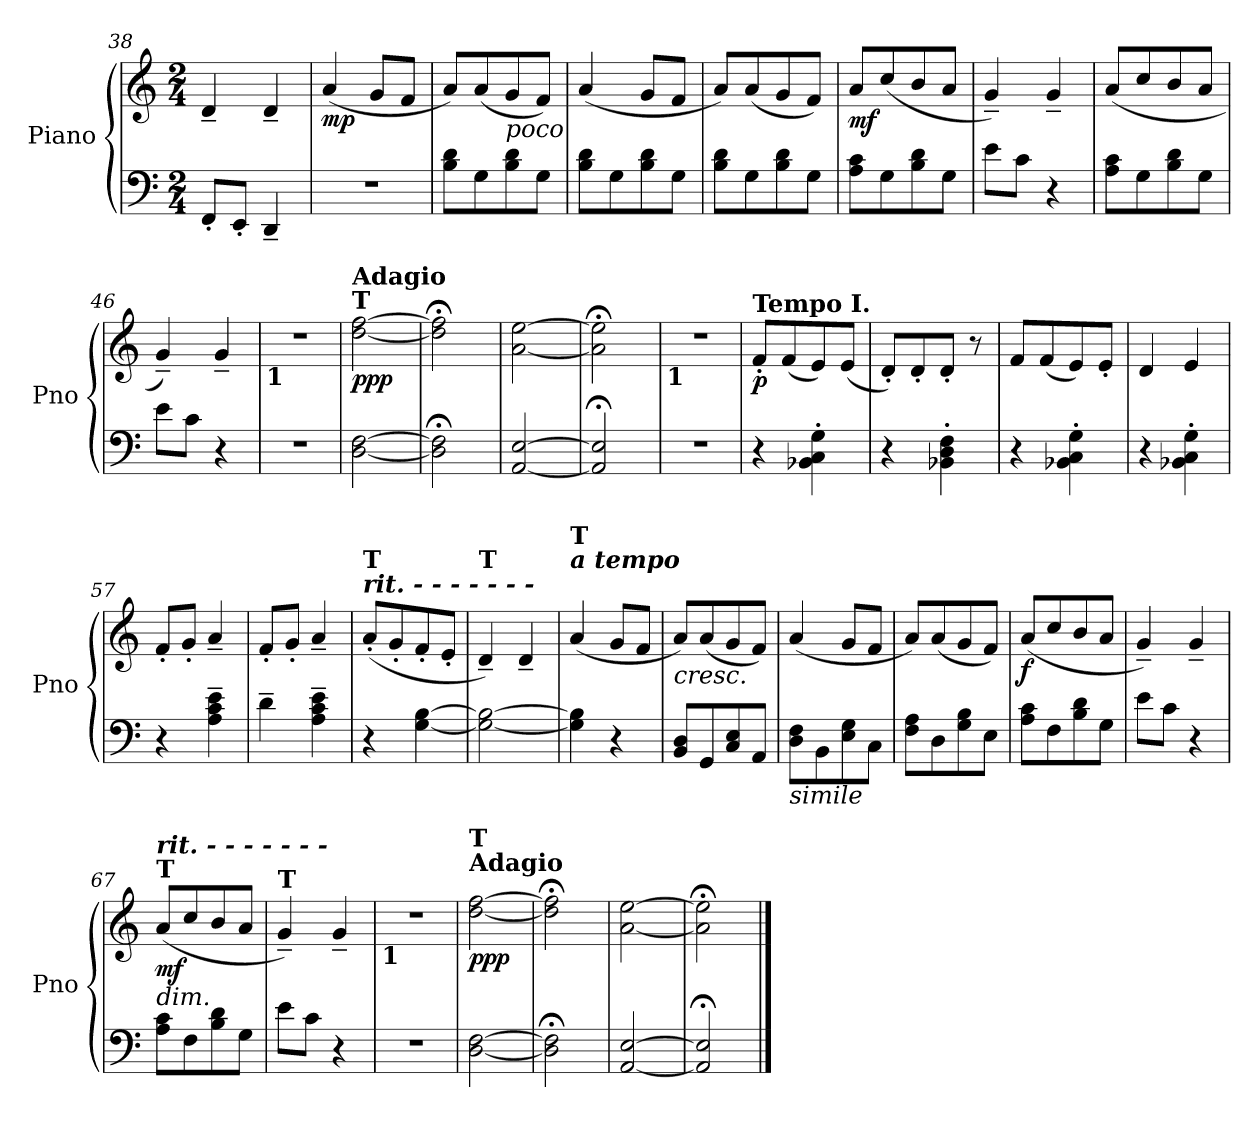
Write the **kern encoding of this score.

**kern	**kern	**dynam
*part1	*part1	*part1
*staff2	*staff1	*staff1/2
*I"Piano	*	*
*I'Pno	*	*
*clefF4	*clefG2	*
*k[]	*k[]	*
*M2/4	*M2/4	*
=38	=38	=38
8FF'/L	4d~/	.
8EE'/J	.	.
4DD~/	4d~/	.
=39	=39	=39
!	!	!LO:DY:b
2r	(<4a/	mp
.	8g/L	.
.	8f/J	.
=40	=40	=40
8B\ 8d\L	8a/L)	.
8G\	(<8a/	.
!	!LO:TX:b:i:t=poco	!
8B\ 8d\	8g/	.
8G\J	8f/J)	.
!!LO:LB:g=z
=41	=41	=41
8B\ 8d\L	(<4a/	.
8G\	.	.
8B\ 8d\	8g/L	.
8G\J	8f/J	.
=42	=42	=42
8B\ 8d\L	8a/L)	.
8G\	(<8a/	.
8B\ 8d\	8g/	.
8G\J	8f/J)	.
=43	=43	=43
!	!	!LO:DY:b
8A\ 8c\L	8a/L	mf
8G\	(<8cc/	.
8B\ 8d\	8b/	.
8G\J	8a/J	.
=44	=44	=44
8e\L	4g~/)	.
8c\J	.	.
4r	4g~/	.
=45	=45	=45
8A\ 8c\L	(<8a/L	.
!	!	!LO:DY:b
8G\	8cc/	other-dynamics
8B\ 8d\	8b/	.
8G\J	8a/J	.
=46	=46	=46
8e\L	4g~/)	.
8c\J	.	.
4r	4g~/	.
=47	=47	=47
!	!LO:TX:b:B:t=1	!
2r	2r	.
=48	=48	=48
!	!LO:TX:a:B:t=T	!
!	!LO:TX:a:B:t=Adagio	!
!	!	!LO:DY:b
[2D\ [2F\	[2dd\ [2ff\	ppp
=49	=49	=49
2D\];< 2F\];<	2dd\];< 2ff\];<	.
=50	=50	=50
[2AA/ [2E/	[2a\ [2ee\	.
=51	=51	=51
2AA/];< 2E/];<	2a\];< 2ee\];<	.
=52	=52	=52
!	!LO:TX:b:B:t=1	!
2r	2r	.
!!LO:PB:g=z
=53	=53	=53
!	!LO:TX:a:B:t=Tempo I.	!
!	!	!LO:DY:b
4r	8f'/L	p
.	(<8f/	.
4BB-X\' 4C\' 4G\'	8e/)	.
.	(<8e/J	.
=54	=54	=54
4r	8d'/L)	.
.	8d'/	.
4BB-X\' 4D\' 4F\'	8d'/J	.
.	8r	.
=55	=55	=55
4r	8f/L	.
.	(<8f/	.
4BB-X\' 4C\' 4G\'	8e/)	.
.	8e'/J	.
=56	=56	=56
4r	4d/	.
4BB-X\' 4C\' 4G\'	4e/	.
=57	=57	=57
4r	8f'/L	.
.	8g'/J	.
4A\~ 4c\~ 4e\~	4a~/	.
=58	=58	=58
4d~\	8f'/L	.
.	8g'/J	.
4A\~ 4c\~ 4e\~	4a~/	.
=59	=59	=59
!	!LO:TX:a:Bi:t=rit.    -    -    -    -    -    -    -	!
!	!LO:TX:a:B:t=T	!
4r	(<8a'/L	.
.	8g'/	.
[4G\ [4B\	8f'/	.
.	8e'/J	.
=60	=60	=60
!	!LO:TX:a:B:t=T	!
2G\_ 2B\_	4d~/)	.
.	4d~/	.
=61	=61	=61
!	!LO:TX:a:Bi:t=a tempo	!
!	!LO:TX:a:B:t=T	!
4G\] 4B\]	(<4a/	.
4r	8g/L	.
.	8f/J	.
=62	=62	=62
!	!LO:TX:b:i:t=cresc.	!
8BB/ 8D/L	8a/L)	.
8GG/	(<8a/	.
8C/ 8E/	8g/	.
8AA/J	8f/J)	.
!!LO:LB:g=z
=63	=63	=63
!LO:TX:b:i:t=simile	!	!
8D\ 8F\L	(<4a/	.
8BB\	.	.
8E\ 8G\	8g/L	.
8C\J	8f/J	.
=64	=64	=64
8F\ 8A\L	8a/L)	.
8D\	(<8a/	.
8G\ 8B\	8g/	.
8E\J	8f/J)	.
=65	=65	=65
!	!	!LO:DY:b
8A\ 8c\L	(<8a/L	f
8F\	8cc/	.
8B\ 8d\	8b/	.
8G\J	8a/J	.
=66	=66	=66
8e\L	4g~/)	.
8c\J	.	.
4r	4g~/	.
=67	=67	=67
!	!LO:TX:a:B:t=T	!
!	!LO:TX:a:Bi:t=rit.    -    -    -    -    -    -    -	!
!	!LO:TX:b:i:t=dim.	!
!	!	!LO:DY:b
8A\ 8c\L	(<8a/L	mf
8F\	8cc/	.
8B\ 8d\	8b/	.
8G\J	8a/J	.
=68	=68	=68
!	!LO:TX:a:B:t=T	!
8e\L	4g~/)	.
8c\J	.	.
4r	4g~/	.
=69	=69	=69
!	!LO:TX:b:B:t=1	!
2r	2r	.
=70	=70	=70
!	!LO:TX:a:B:t=Adagio	!
!	!LO:TX:a:B:t=T	!
!	!	!LO:DY:b
[2D\ [2F\	[2dd\ [2ff\	ppp
=71	=71	=71
2D\];< 2F\];<	2dd\];< 2ff\];<	.
=72	=72	=72
[2AA/ [2E/	[2a\ [2ee\	.
=73	=73	=73
2AA/];< 2E/];<	2a\];< 2ee\];<	.
==	==	==
*-	*-	*-
